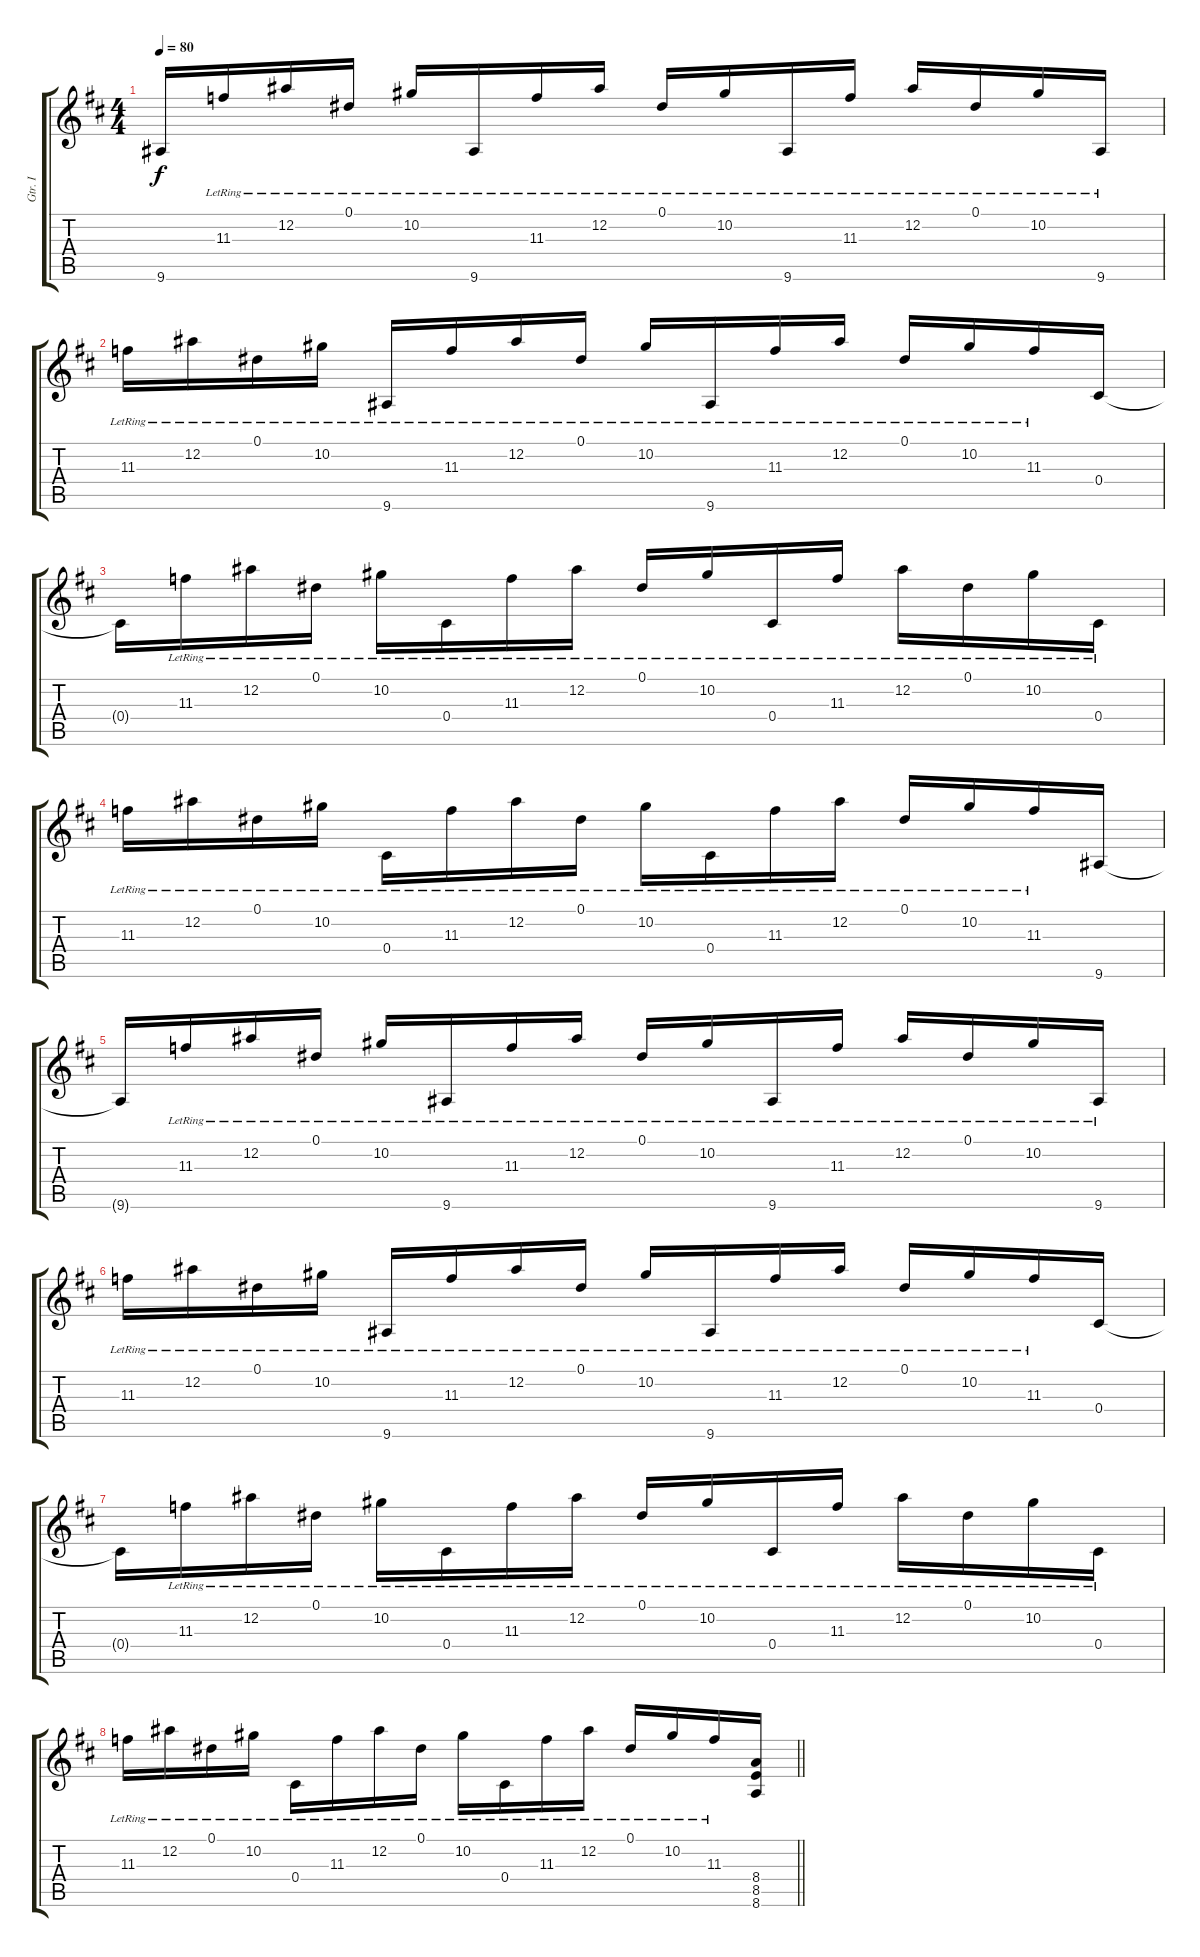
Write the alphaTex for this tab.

\track ("Gtr. I" "Gtr. I") {instrument overdrivenguitar}
\staff {score tabs}
\tuning (Eb4 Bb3 Gb3 Db3 Ab2 Db2) {hide}
\ts (4 4)
\tempo 80
\clef g2
\ks d
9.6{t}.16{dy f} 11.3{lr}.16 12.2{lr}.16 0.1{lr}.16 10.2{lr}.16 9.6{lr}.16 11.3{lr}.16 12.2{lr}.16 0.1{lr}.16 10.2{lr}.16 9.6{lr}.16 11.3{lr}.16 12.2{lr}.16 0.1{lr}.16 10.2{lr}.16 9.6{lr}.16 |
11.3{lr}.16 12.2{lr}.16 0.1{lr}.16 10.2{lr}.16 9.6{lr}.16 11.3{lr}.16 12.2{lr}.16 0.1{lr}.16 10.2{lr}.16 9.6{lr}.16 11.3{lr}.16 12.2{lr}.16 0.1{lr}.16 10.2{lr}.16 11.3{lr}.16 0.4.16 |
0.4{t}.16 11.3{lr}.16 12.2{lr}.16 0.1{lr}.16 10.2{lr}.16 0.4{lr}.16 11.3{lr}.16 12.2{lr}.16 0.1{lr}.16 10.2{lr}.16 0.4{lr}.16 11.3{lr}.16 12.2{lr}.16 0.1{lr}.16 10.2{lr}.16 0.4{lr}.16 |
11.3{lr}.16 12.2{lr}.16 0.1{lr}.16 10.2{lr}.16 0.4{lr}.16 11.3{lr}.16 12.2{lr}.16 0.1{lr}.16 10.2{lr}.16 0.4{lr}.16 11.3{lr}.16 12.2{lr}.16 0.1{lr}.16 10.2{lr}.16 11.3{lr}.16 9.6.16 |
9.6{t}.16 11.3{lr}.16 12.2{lr}.16 0.1{lr}.16 10.2{lr}.16 9.6{lr}.16 11.3{lr}.16 12.2{lr}.16 0.1{lr}.16 10.2{lr}.16 9.6{lr}.16 11.3{lr}.16 12.2{lr}.16 0.1{lr}.16 10.2{lr}.16 9.6{lr}.16 |
11.3{lr}.16 12.2{lr}.16 0.1{lr}.16 10.2{lr}.16 9.6{lr}.16 11.3{lr}.16 12.2{lr}.16 0.1{lr}.16 10.2{lr}.16 9.6{lr}.16 11.3{lr}.16 12.2{lr}.16 0.1{lr}.16 10.2{lr}.16 11.3{lr}.16 0.4.16 |
0.4{t}.16 11.3{lr}.16 12.2{lr}.16 0.1{lr}.16 10.2{lr}.16 0.4{lr}.16 11.3{lr}.16 12.2{lr}.16 0.1{lr}.16 10.2{lr}.16 0.4{lr}.16 11.3{lr}.16 12.2{lr}.16 0.1{lr}.16 10.2{lr}.16 0.4{lr}.16 |
\barLineRight lightlight
11.3{lr}.16 12.2{lr}.16 0.1{lr}.16 10.2{lr}.16 0.4{lr}.16 11.3{lr}.16 12.2{lr}.16 0.1{lr}.16 10.2{lr}.16 0.4{lr}.16 11.3{lr}.16 12.2{lr}.16 0.1{lr}.16 10.2{lr}.16 11.3{lr}.16 (8.4 8.5 8.6).16
